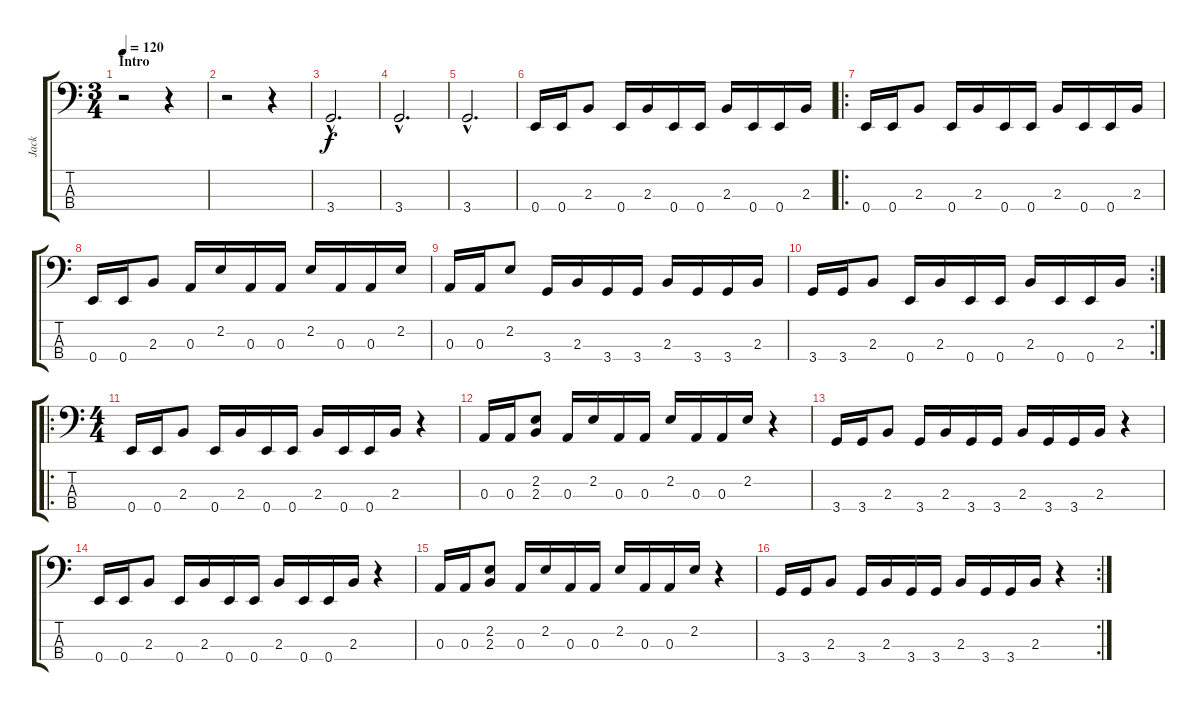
\track ("Jack" "Jack") {instrument electricbassfinger}
\staff {score tabs}
\tuning (G2 D2 A1 E1) {hide}
\ts (3 4)
\section ("" "Intro")
\tempo 120
\clef f4
\ks c
r.2{dy f instrument electricbassfinger} r.4 |
r.2 r.4 |
3.4{hac}.2{d} |
3.4{hac}.2{d} |
3.4{hac}.2{d} |
0.4.16 0.4.16 2.3.8 0.4.16 2.3.16 0.4.16 0.4.16 2.3.16 0.4.16 0.4.16 2.3.16 |
\ro
0.4.16 0.4.16 2.3.8 0.4.16 2.3.16 0.4.16 0.4.16 2.3.16 0.4.16 0.4.16 2.3.16 |
0.4.16 0.4.16 2.3.8 0.3.16 2.2.16 0.3.16 0.3.16 2.2.16 0.3.16 0.3.16 2.2.16 |
0.3.16 0.3.16 2.2.8 3.4.16 2.3.16 3.4.16 3.4.16 2.3.16 3.4.16 3.4.16 2.3.16 |
\rc 2
3.4.16 3.4.16 2.3.8 0.4.16 2.3.16 0.4.16 0.4.16 2.3.16 0.4.16 0.4.16 2.3.16 |
\ro
\ts (4 4)
0.4.16 0.4.16 2.3.8 0.4.16 2.3.16 0.4.16 0.4.16 2.3.16 0.4.16 0.4.16 2.3.16 r.4 |
0.3.16 0.3.16 (2.2 2.3).8 0.3.16 2.2.16 0.3.16 0.3.16 2.2.16 0.3.16 0.3.16 2.2.16 r.4 |
3.4.16 3.4.16 2.3.8 3.4.16 2.3.16 3.4.16 3.4.16 2.3.16 3.4.16 3.4.16 2.3.16 r.4 |
0.4.16 0.4.16 2.3.8 0.4.16 2.3.16 0.4.16 0.4.16 2.3.16 0.4.16 0.4.16 2.3.16 r.4 |
0.3.16 0.3.16 (2.2 2.3).8 0.3.16 2.2.16 0.3.16 0.3.16 2.2.16 0.3.16 0.3.16 2.2.16 r.4 |
\rc 2
3.4.16 3.4.16 2.3.8 3.4.16 2.3.16 3.4.16 3.4.16 2.3.16 3.4.16 3.4.16 2.3.16 r.4
